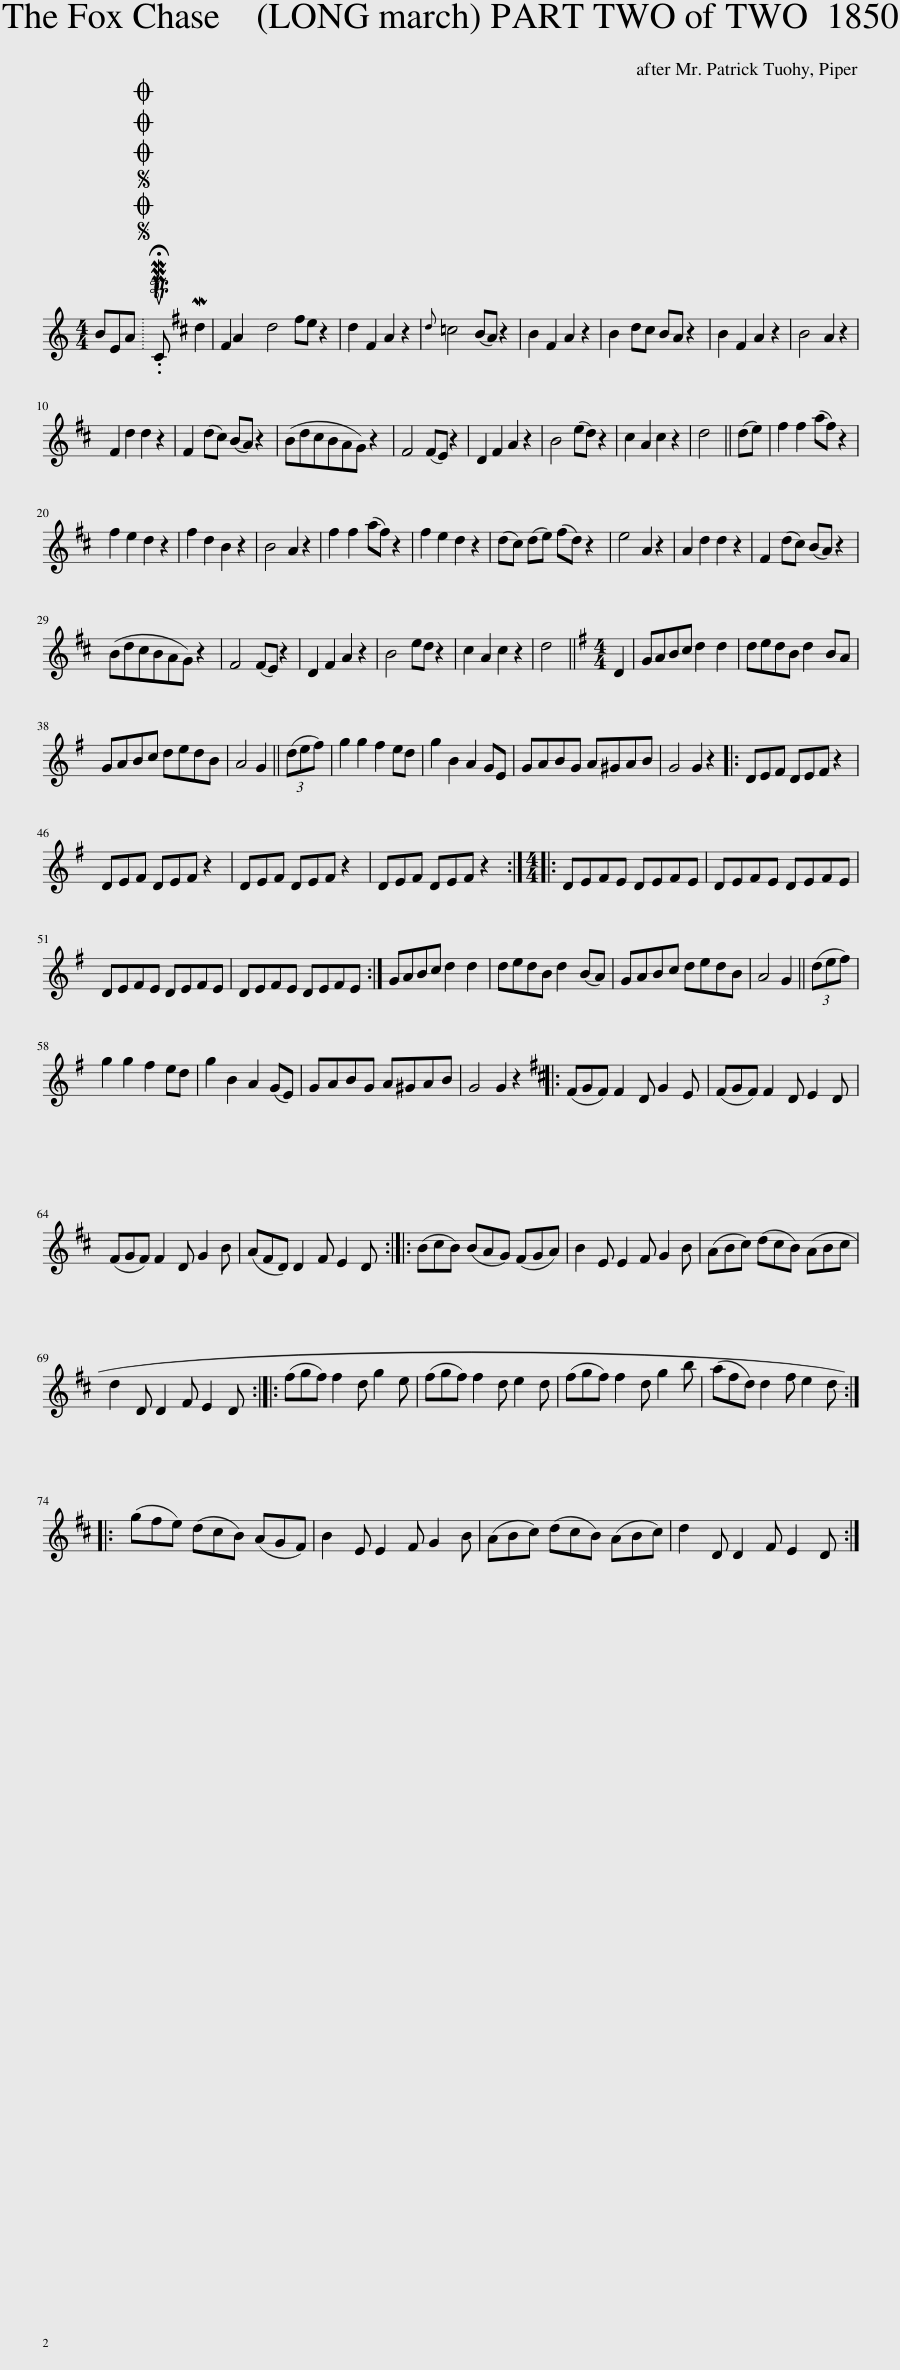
X:1
L:1/8
M:4/4
I:linebreak $
K:C
V:1 treble
V:1
 BEA |SOSOOO .!fermata!PMTuC Md2 ^F2 A2 | d4 ^fe z2 | d2 ^F2 A2 z2 |{d} =c4 (BA) z2 | %5
 B2 ^F2 A2 z2 | B2 d^c BA z2 | B2 ^F2 A2 z2 | B4 A2 z2 |$ ^F2 d2 d2 z2 | %10
 ^F2 (d^c) (BA) z2 | (Bd^cBAG) z2 | ^F4 (FE) z2 | D2 ^F2 A2 z2 | B4 (ed) z2 | %15
 ^c2 A2 c2 z2 | d4 || (de) | ^f2 f2 (af) z2 |$ ^f2 e2 d2 z2 | %20
 ^f2 d2 B2 z2 | B4 A2 z2 | ^f2 f2 (af) z2 | ^f2 e2 d2 z2 | (d^c) (de) (^fd) z2 | %25
 e4 A2 z2 | A2 d2 d2 z2 | ^F2 (d^c) (BA) z2 |$ (Bd^cBAG) z2 | ^F4 (FE) z2 | %30
 D2 ^F2 A2 z2 | B4 ed z2 | ^c2 A2 c2 z2 | d4 ||[K:G][M:4/4] D2 | %35
 GABc d2 d2 | dedB d2 BA |$ GABc dedB | A4 G2 || (3(def) | %40
 g2 g2 f2 ed | g2 B2 A2 GE | GABG A^GAB | G4 G2 z2 |: DEF DEF z2 |$ %45
 DEF DEF z2 | DEF DEF z2 | DEF DEF z2 ::[M:4/4] DEFE DEFE | DEFE DEFE |$ %50
 DEFE DEFE | DEFE DEFE :| GABc d2 d2 | dedB d2 (BA) | GABc dedB | %55
 A4 G2 || (3(def) |$ g2 g2 f2 ed | g2 B2 A2 (GE) | GABG A^GAB | %60
 G4 G2 z2 |: (FGF) F2 D G2 E | (FGF) F2 D E2 D |$ (FGF) F2 D G2 B | (AFD) D2 F E2 D :: %65
 (B^cB) (BAG) (FGA) | B2 E E2 F G2 B | (AB^c) (dcB) (ABc) |$ d2 D D2 F E2 D :: (fgf) f2 d g2 e | %70
 (fgf) f2 d e2 d | (fgf) f2 d g2 b | (afd) d2 f e2 d ::$ (gfe) (d^cB) (AGF) | B2 E E2 F G2 B | %75
 (AB^c) (dcB) (ABc) | d2 D D2 F E2 D :| %77
